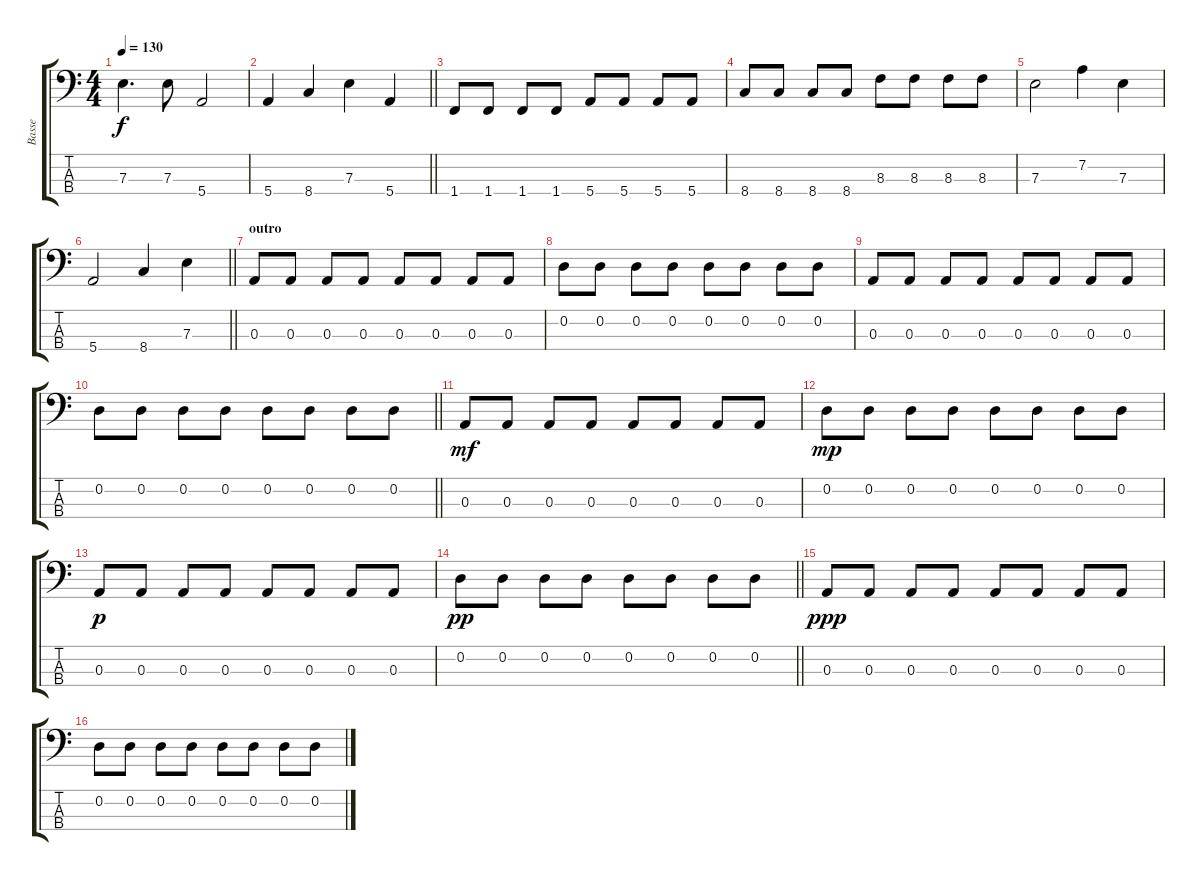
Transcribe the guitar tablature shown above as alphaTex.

\track ("Basse" "Basse") {instrument electricbasspick}
\staff {score tabs}
\tuning (G2 D2 A1 E1) {hide}
\ts (4 4)
\tempo 130
\clef f4
\ks c
7.3.4{d dy f} 7.3.8 5.4.2 |
\barLineRight lightlight
5.4.4 8.4.4 7.3.4 5.4.4 |
1.4.8 1.4.8 1.4.8 1.4.8 5.4.8 5.4.8 5.4.8 5.4.8 |
8.4.8 8.4.8 8.4.8 8.4.8 8.3.8 8.3.8 8.3.8 8.3.8 |
7.3.2 7.2.4 7.3.4 |
\barLineRight lightlight
5.4.2 8.4.4 7.3.4 |
\section ("" "outro")
0.3.8 0.3.8 0.3.8 0.3.8 0.3.8 0.3.8 0.3.8 0.3.8 |
0.2.8 0.2.8 0.2.8 0.2.8 0.2.8 0.2.8 0.2.8 0.2.8 |
0.3.8 0.3.8 0.3.8 0.3.8 0.3.8 0.3.8 0.3.8 0.3.8 |
\barLineRight lightlight
0.2.8 0.2.8 0.2.8 0.2.8 0.2.8 0.2.8 0.2.8 0.2.8 |
0.3.8{dy mf} 0.3.8 0.3.8 0.3.8 0.3.8 0.3.8 0.3.8 0.3.8 |
0.2.8{dy mp} 0.2.8 0.2.8 0.2.8 0.2.8 0.2.8 0.2.8 0.2.8 |
0.3.8{dy p} 0.3.8 0.3.8 0.3.8 0.3.8 0.3.8 0.3.8 0.3.8 |
\barLineRight lightlight
0.2.8{dy pp} 0.2.8 0.2.8 0.2.8 0.2.8 0.2.8 0.2.8 0.2.8 |
0.3.8{dy ppp} 0.3.8 0.3.8 0.3.8 0.3.8 0.3.8 0.3.8 0.3.8 |
0.2.8 0.2.8 0.2.8 0.2.8 0.2.8 0.2.8 0.2.8 0.2.8
